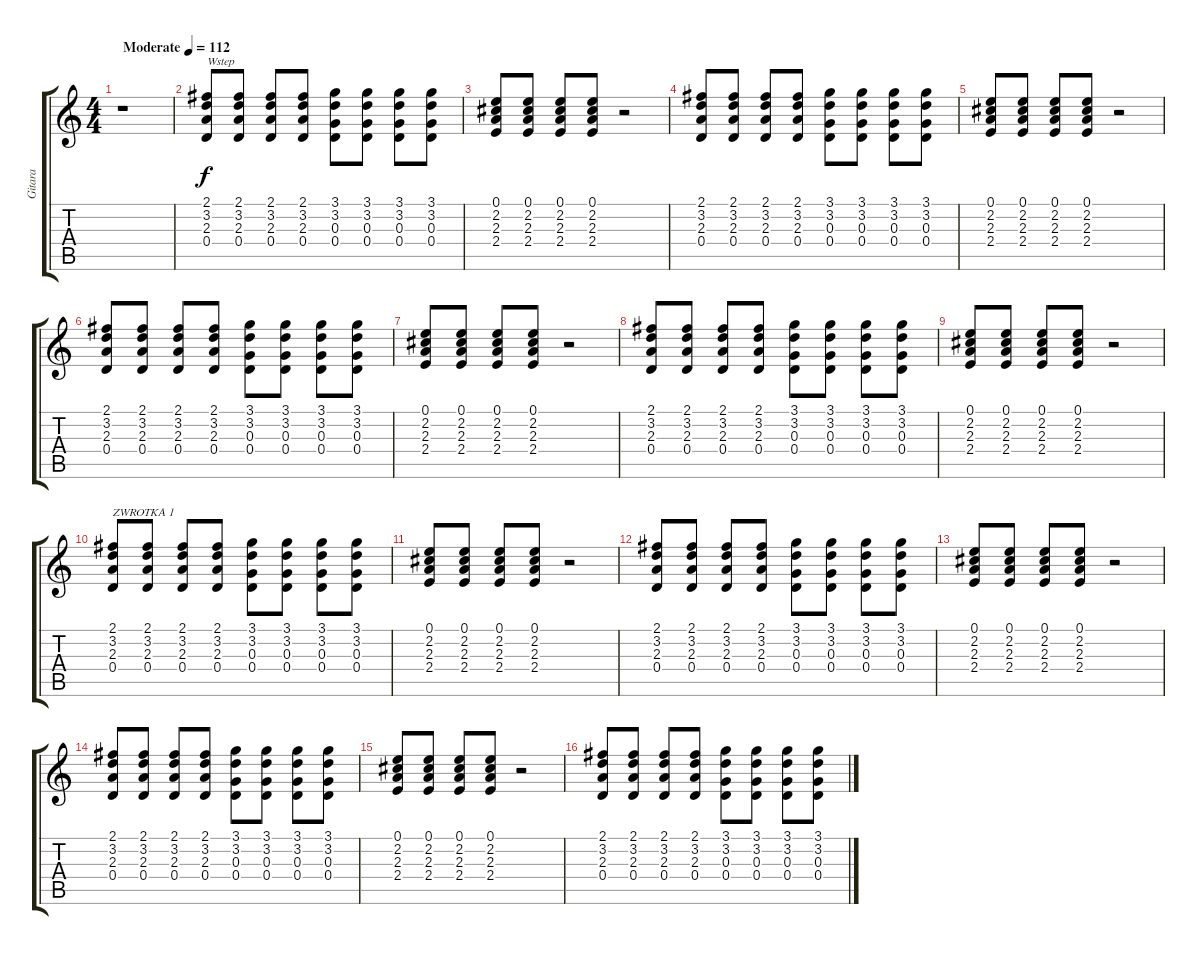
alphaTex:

\track ("Gitara" "Gitara") {instrument acousticguitarsteel}
\staff {score tabs}
\tuning (E4 B3 G3 D3 A2 E2) {hide}
\ts (4 4)
\tempo (112 "Moderate")
\clef g2
\ks c
r.1{dy f instrument acousticguitarsteel} |
(2.1 3.2 2.3 0.4).8{txt "Wstep"} (2.1 3.2 2.3 0.4).8 (2.1 3.2 2.3 0.4).8 (2.1 3.2 2.3 0.4).8 (3.1 3.2 0.3 0.4).8 (3.1 3.2 0.3 0.4).8 (3.1 3.2 0.3 0.4).8 (3.1 3.2 0.3 0.4).8 |
(0.1 2.2 2.3 2.4).8 (0.1 2.2 2.3 2.4).8 (0.1 2.2 2.3 2.4).8 (0.1 2.2 2.3 2.4).8 r.2 |
(2.1 3.2 2.3 0.4).8 (2.1 3.2 2.3 0.4).8 (2.1 3.2 2.3 0.4).8 (2.1 3.2 2.3 0.4).8 (3.1 3.2 0.3 0.4).8 (3.1 3.2 0.3 0.4).8 (3.1 3.2 0.3 0.4).8 (3.1 3.2 0.3 0.4).8 |
(0.1 2.2 2.3 2.4).8 (0.1 2.2 2.3 2.4).8 (0.1 2.2 2.3 2.4).8 (0.1 2.2 2.3 2.4).8 r.2 |
(2.1 3.2 2.3 0.4).8 (2.1 3.2 2.3 0.4).8 (2.1 3.2 2.3 0.4).8 (2.1 3.2 2.3 0.4).8 (3.1 3.2 0.3 0.4).8 (3.1 3.2 0.3 0.4).8 (3.1 3.2 0.3 0.4).8 (3.1 3.2 0.3 0.4).8 |
(0.1 2.2 2.3 2.4).8 (0.1 2.2 2.3 2.4).8 (0.1 2.2 2.3 2.4).8 (0.1 2.2 2.3 2.4).8 r.2 |
(2.1 3.2 2.3 0.4).8 (2.1 3.2 2.3 0.4).8 (2.1 3.2 2.3 0.4).8 (2.1 3.2 2.3 0.4).8 (3.1 3.2 0.3 0.4).8 (3.1 3.2 0.3 0.4).8 (3.1 3.2 0.3 0.4).8 (3.1 3.2 0.3 0.4).8 |
(0.1 2.2 2.3 2.4).8 (0.1 2.2 2.3 2.4).8 (0.1 2.2 2.3 2.4).8 (0.1 2.2 2.3 2.4).8 r.2 |
(2.1 3.2 2.3 0.4).8{txt "ZWROTKA 1"} (2.1 3.2 2.3 0.4).8 (2.1 3.2 2.3 0.4).8 (2.1 3.2 2.3 0.4).8 (3.1 3.2 0.3 0.4).8 (3.1 3.2 0.3 0.4).8 (3.1 3.2 0.3 0.4).8 (3.1 3.2 0.3 0.4).8 |
(0.1 2.2 2.3 2.4).8 (0.1 2.2 2.3 2.4).8 (0.1 2.2 2.3 2.4).8 (0.1 2.2 2.3 2.4).8 r.2 |
(2.1 3.2 2.3 0.4).8 (2.1 3.2 2.3 0.4).8 (2.1 3.2 2.3 0.4).8 (2.1 3.2 2.3 0.4).8 (3.1 3.2 0.3 0.4).8 (3.1 3.2 0.3 0.4).8 (3.1 3.2 0.3 0.4).8 (3.1 3.2 0.3 0.4).8 |
(0.1 2.2 2.3 2.4).8 (0.1 2.2 2.3 2.4).8 (0.1 2.2 2.3 2.4).8 (0.1 2.2 2.3 2.4).8 r.2 |
(2.1 3.2 2.3 0.4).8 (2.1 3.2 2.3 0.4).8 (2.1 3.2 2.3 0.4).8 (2.1 3.2 2.3 0.4).8 (3.1 3.2 0.3 0.4).8 (3.1 3.2 0.3 0.4).8 (3.1 3.2 0.3 0.4).8 (3.1 3.2 0.3 0.4).8 |
(0.1 2.2 2.3 2.4).8 (0.1 2.2 2.3 2.4).8 (0.1 2.2 2.3 2.4).8 (0.1 2.2 2.3 2.4).8 r.2 |
(2.1 3.2 2.3 0.4).8 (2.1 3.2 2.3 0.4).8 (2.1 3.2 2.3 0.4).8 (2.1 3.2 2.3 0.4).8 (3.1 3.2 0.3 0.4).8 (3.1 3.2 0.3 0.4).8 (3.1 3.2 0.3 0.4).8 (3.1 3.2 0.3 0.4).8
